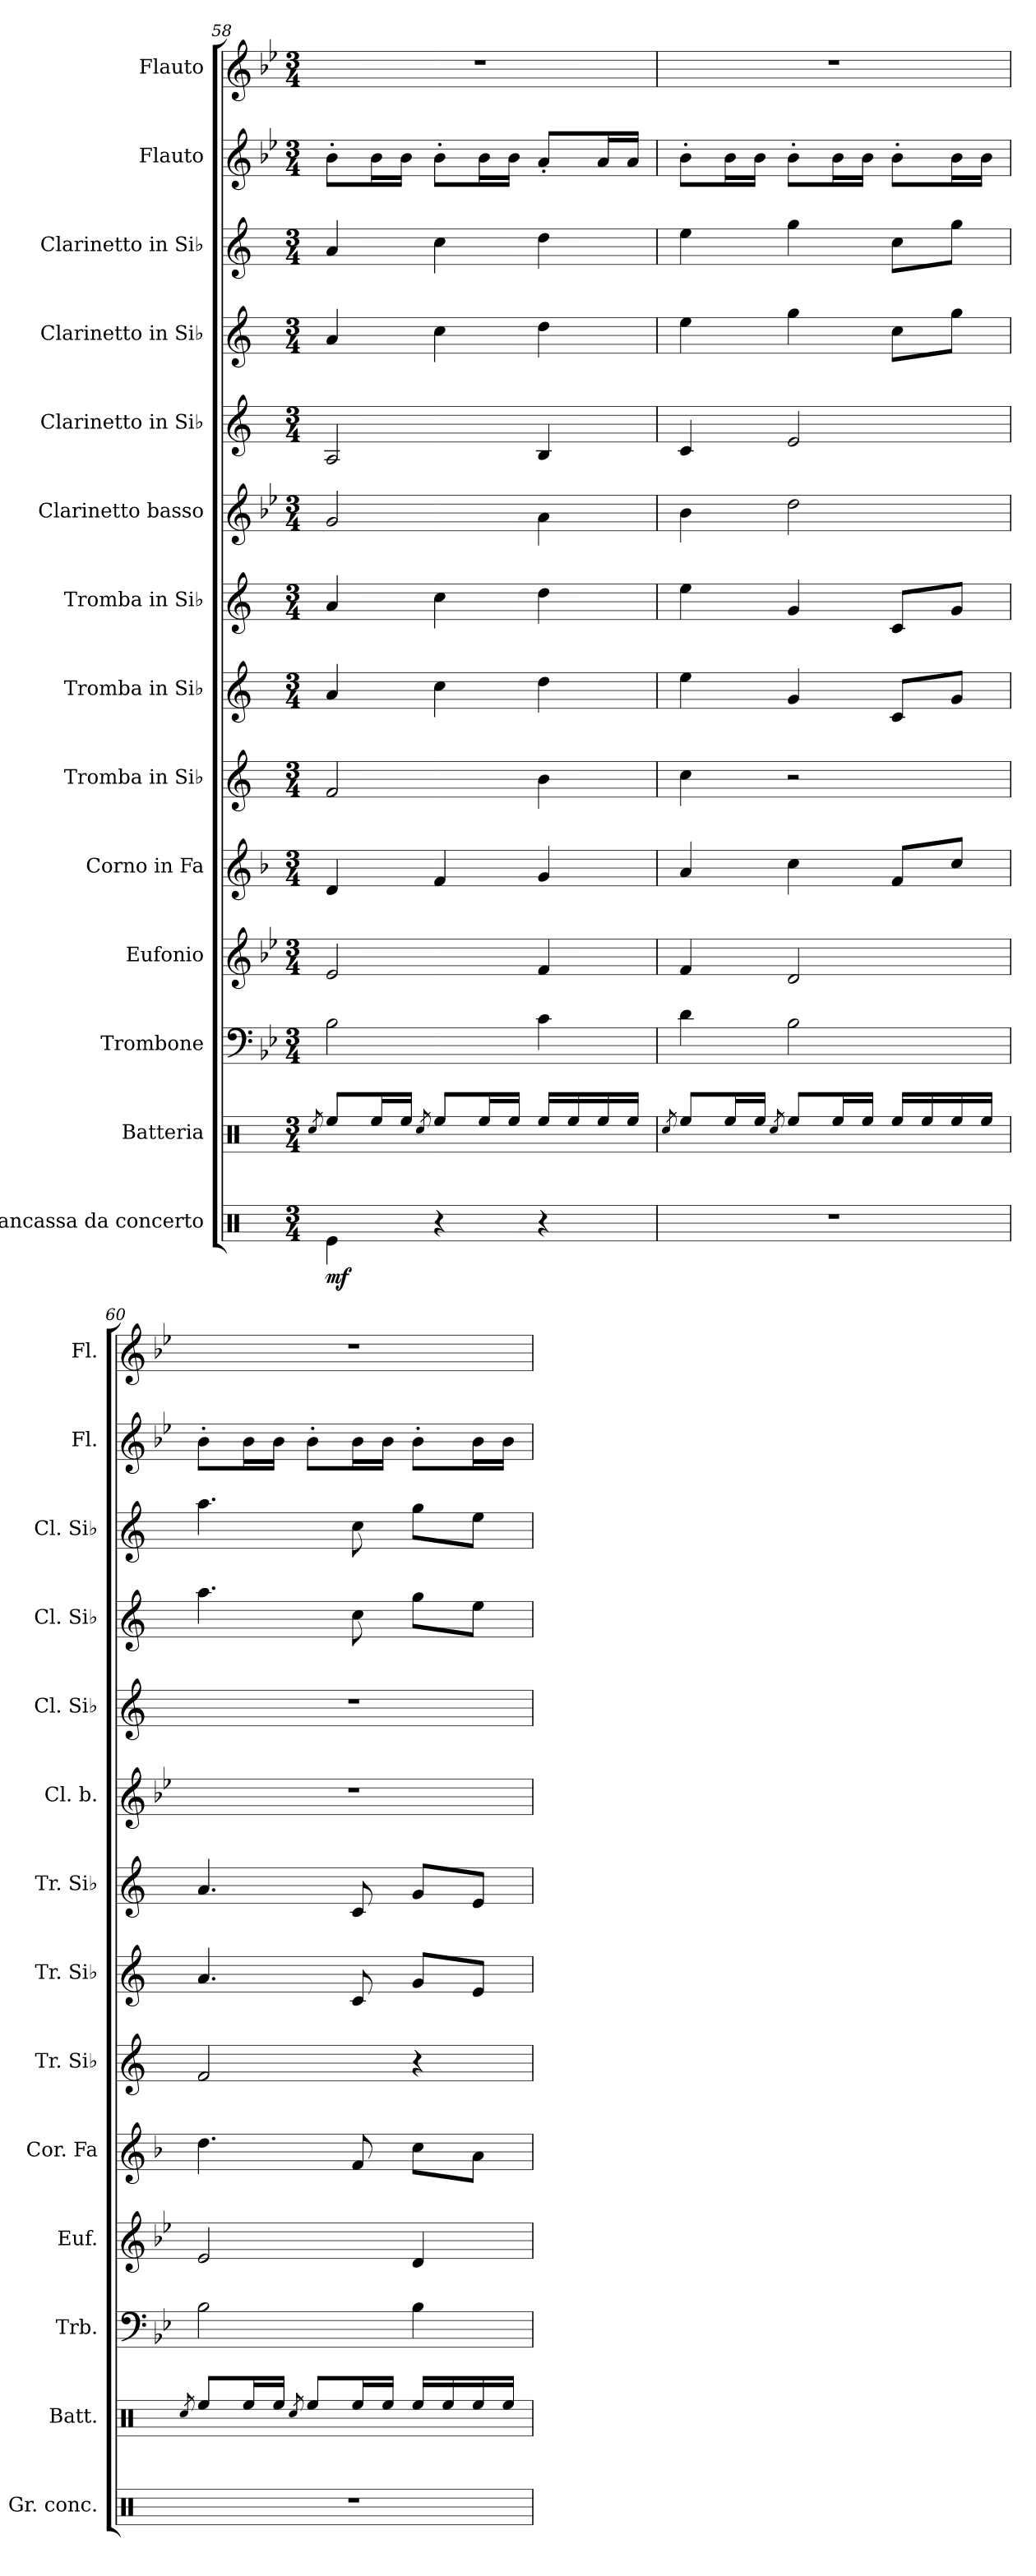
**kern	**dynam	**kern	**kern	**kern	**kern	**kern	**kern	**kern	**kern	**kern	**kern	**kern	**kern	**kern
*part14	*part14	*part13	*part12	*part11	*part10	*part9	*part8	*part7	*part6	*part5	*part4	*part3	*part2	*part1
*staff14	*staff14	*staff13	*staff12	*staff11	*staff10	*staff9	*staff8	*staff7	*staff6	*staff5	*staff4	*staff3	*staff2	*staff1
*I"Grancassa da concerto	*	*I"Batteria	*I"Trombone	*I"Eufonio	*I"Corno in Fa	*I"Tromba in Si♭	*I"Tromba in Si♭	*I"Tromba in Si♭	*I"Clarinetto basso	*I"Clarinetto in Si♭	*I"Clarinetto in Si♭	*I"Clarinetto in Si♭	*I"Flauto	*I"Flauto
*I'Gr. conc.	*	*I'Batt.	*I'Trb.	*I'Euf.	*I'Cor. Fa	*I'Tr. Si♭	*I'Tr. Si♭	*I'Tr. Si♭	*I'Cl. b.	*I'Cl. Si♭	*I'Cl. Si♭	*I'Cl. Si♭	*I'Fl.	*I'Fl.
*clefX	*	*clefX	*clefF4	*clefG2	*clefG2	*clefG2	*clefG2	*clefG2	*clefG2	*clefG2	*clefG2	*clefG2	*clefG2	*clefG2
*	*	*	*	*ITrd8c14	*ITrd4c7	*ITrd1c2	*ITrd1c2	*ITrd1c2	*ITrd8c14	*ITrd1c2	*ITrd1c2	*ITrd1c2	*	*
*k[]	*	*k[]	*k[b-e-]	*k[b-e-]	*k[b-e-]	*k[b-e-]	*k[b-e-]	*k[b-e-]	*k[b-e-]	*k[b-e-]	*k[b-e-]	*k[b-e-]	*k[b-e-]	*k[b-e-]
*M3/4	*	*M3/4	*M3/4	*M3/4	*M3/4	*M3/4	*M3/4	*M3/4	*M3/4	*M3/4	*M3/4	*M3/4	*M3/4	*M3/4
=58	=58	=58	=58	=58	=58	=58	=58	=58	=58	=58	=58	=58	=58	=58
.	.	8qRcc/	.	.	.	.	.	.	.	.	.	.	.	.
!	!LO:DY:b	!	!	!	!	!	!	!	!	!	!	!	!	!
4Re\	mf	8Ree/L	2B-\	2E-/	4G/	2e-/	4g/	4g/	2G/	2G/	4g/	4g/	8b-'\L	2.r
.	.	16Ree/L	.	.	.	.	.	.	.	.	.	.	16b-\L	.
.	.	16Ree/JJ	.	.	.	.	.	.	.	.	.	.	16b-\JJ	.
.	.	8qRcc/	.	.	.	.	.	.	.	.	.	.	.	.
4r	.	8Ree/L	.	.	4B-/	.	4b-\	4b-\	.	.	4b-\	4b-\	8b-'\L	.
.	.	16Ree/L	.	.	.	.	.	.	.	.	.	.	16b-\L	.
.	.	16Ree/JJ	.	.	.	.	.	.	.	.	.	.	16b-\JJ	.
4r	.	16Ree/LL	4c\	4F/	4c/	4a\	4cc\	4cc\	4A\	4A/	4cc\	4cc\	8a'/L	.
.	.	16Ree/	.	.	.	.	.	.	.	.	.	.	.	.
.	.	16Ree/	.	.	.	.	.	.	.	.	.	.	16a/L	.
.	.	16Ree/JJ	.	.	.	.	.	.	.	.	.	.	16a/JJ	.
=59	=59	=59	=59	=59	=59	=59	=59	=59	=59	=59	=59	=59	=59	=59
.	.	8qRcc/	.	.	.	.	.	.	.	.	.	.	.	.
2.r	.	8Ree/L	4d\	4F/	4d/	4b-\	4dd\	4dd\	4B-\	4B-/	4dd\	4dd\	8b-'\L	2.r
.	.	16Ree/L	.	.	.	.	.	.	.	.	.	.	16b-\L	.
.	.	16Ree/JJ	.	.	.	.	.	.	.	.	.	.	16b-\JJ	.
.	.	8qRcc/	.	.	.	.	.	.	.	.	.	.	.	.
.	.	8Ree/L	2B-\	2D/	4f\	2r	4f/	4f/	2d\	2d/	4ff\	4ff\	8b-'\L	.
.	.	16Ree/L	.	.	.	.	.	.	.	.	.	.	16b-\L	.
.	.	16Ree/JJ	.	.	.	.	.	.	.	.	.	.	16b-\JJ	.
.	.	16Ree/LL	.	.	8B-/L	.	8B-/L	8B-/L	.	.	8b-\L	8b-\L	8b-'\L	.
.	.	16Ree/	.	.	.	.	.	.	.	.	.	.	.	.
.	.	16Ree/	.	.	8f/J	.	8f/J	8f/J	.	.	8ff\J	8ff\J	16b-\L	.
.	.	16Ree/JJ	.	.	.	.	.	.	.	.	.	.	16b-\JJ	.
!!LO:PB:g=z
=60	=60	=60	=60	=60	=60	=60	=60	=60	=60	=60	=60	=60	=60	=60
.	.	8qRcc/	.	.	.	.	.	.	.	.	.	.	.	.
2.r	.	8Ree/L	2B-\	2E-/	4.g\	2e-/	4.g/	4.g/	2.r	2.r	4.gg\	4.gg\	8b-'\L	2.r
.	.	16Ree/L	.	.	.	.	.	.	.	.	.	.	16b-\L	.
.	.	16Ree/JJ	.	.	.	.	.	.	.	.	.	.	16b-\JJ	.
.	.	8qRcc/	.	.	.	.	.	.	.	.	.	.	.	.
.	.	8Ree/L	.	.	.	.	.	.	.	.	.	.	8b-'\L	.
.	.	16Ree/L	.	.	8B-/	.	8B-/	8B-/	.	.	8b-\	8b-\	16b-\L	.
.	.	16Ree/JJ	.	.	.	.	.	.	.	.	.	.	16b-\JJ	.
.	.	16Ree/LL	4B-\	4D/	8f\L	4r	8f/L	8f/L	.	.	8ff\L	8ff\L	8b-'\L	.
.	.	16Ree/	.	.	.	.	.	.	.	.	.	.	.	.
.	.	16Ree/	.	.	8d\J	.	8d/J	8d/J	.	.	8dd\J	8dd\J	16b-\L	.
.	.	16Ree/JJ	.	.	.	.	.	.	.	.	.	.	16b-\JJ	.
=	=	=	=	=	=	=	=	=	=	=	=	=	=	=
*-	*-	*-	*-	*-	*-	*-	*-	*-	*-	*-	*-	*-	*-	*-
